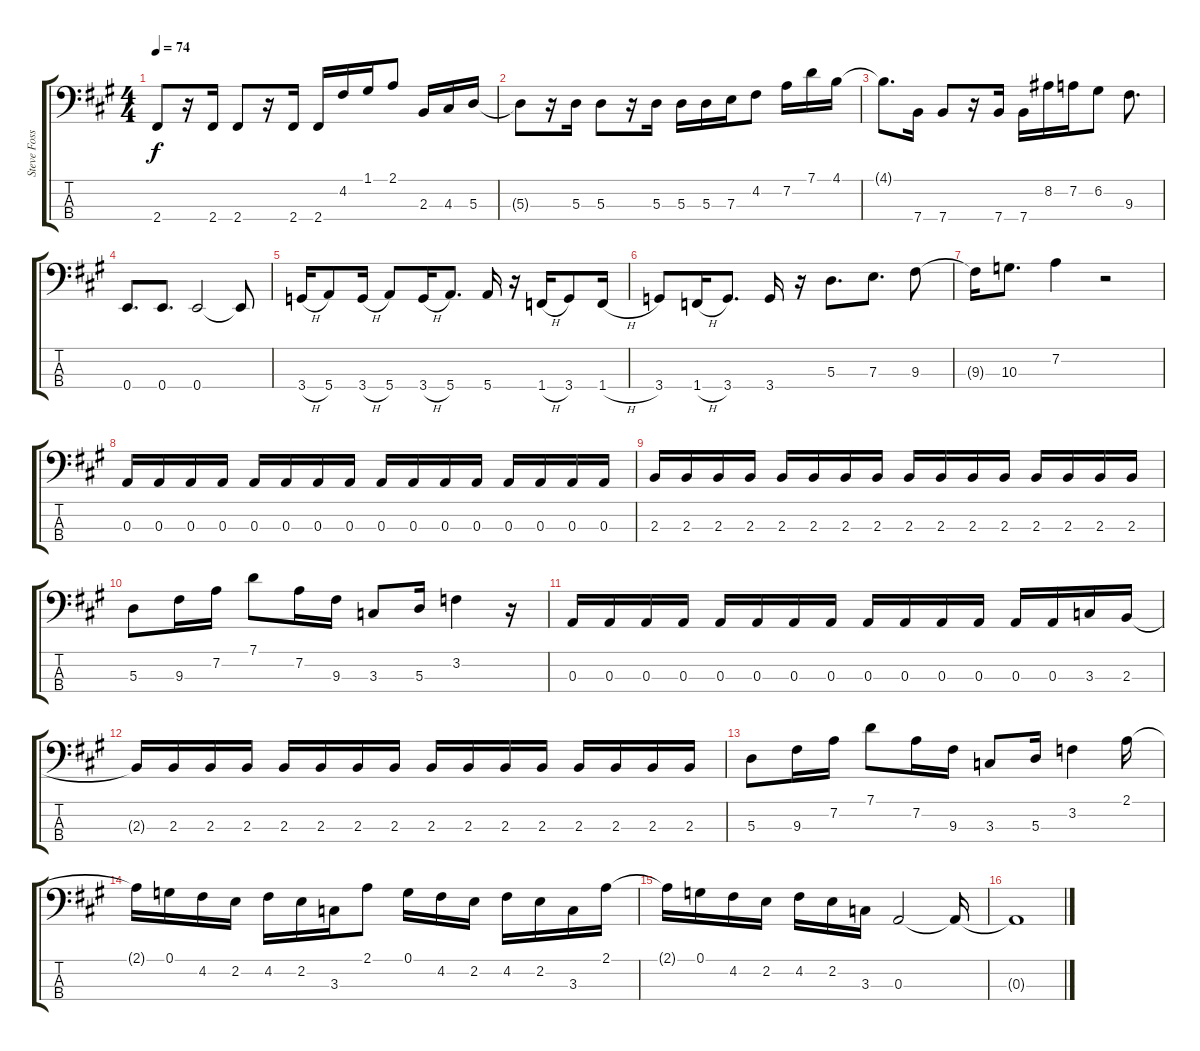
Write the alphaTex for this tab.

\track ("Steve Fosson Bass" "Steve Foss") {instrument electricbasspick}
\staff {score tabs}
\tuning (G2 D2 A1 E1) {hide}
\ts (4 4)
\tempo 74
\clef f4
\ks a
2.4.8{dy f} r.16 2.4.16 2.4.8 r.16 2.4.16 2.4.16 4.2.16 1.1.16 2.1.8 2.3.16 4.3.16 5.3.16 |
5.3{t}.8 r.16 5.3.16 5.3.8 r.16 5.3.16 5.3.16 5.3.16 7.3.16 4.2.8 7.2.16 7.1.16 4.1.16 |
4.1{t}.8{d} 7.4.16 7.4.8 r.16 7.4.16 7.4.16 8.2.16 7.2.16 6.2.8 9.3.8{d} |
0.4.8{d} 0.4.8{d} 0.4.2 0.4{t}.8 |
3.4{h}.16 5.4.8 3.4{h}.16 5.4.8 3.4{h}.16 5.4.8{d} 5.4.16 r.16 1.4{h}.16 3.4.8 1.4{h}.16 |
3.4.8 1.4{h}.16 3.4.8{d} 3.4.16 r.16 5.3.8{d} 7.3.8{d} 9.3.8 |
9.3{t}.16 10.3.8{d} 7.2.4 r.2 |
0.3.16 0.3.16 0.3.16 0.3.16 0.3.16 0.3.16 0.3.16 0.3.16 0.3.16 0.3.16 0.3.16 0.3.16 0.3.16 0.3.16 0.3.16 0.3.16 |
2.3.16 2.3.16 2.3.16 2.3.16 2.3.16 2.3.16 2.3.16 2.3.16 2.3.16 2.3.16 2.3.16 2.3.16 2.3.16 2.3.16 2.3.16 2.3.16 |
5.3.8 9.3.16 7.2.16 7.1.8 7.2.16 9.3.16 3.3.8 5.3.16 3.2.4 r.16 |
0.3.16 0.3.16 0.3.16 0.3.16 0.3.16 0.3.16 0.3.16 0.3.16 0.3.16 0.3.16 0.3.16 0.3.16 0.3.16 0.3.16 3.3.16 2.3.16 |
2.3{t}.16 2.3.16 2.3.16 2.3.16 2.3.16 2.3.16 2.3.16 2.3.16 2.3.16 2.3.16 2.3.16 2.3.16 2.3.16 2.3.16 2.3.16 2.3.16 |
5.3.8 9.3.16 7.2.16 7.1.8 7.2.16 9.3.16 3.3.8 5.3.16 3.2.4 2.1.16 |
2.1{t}.16 0.1.16 4.2.16 2.2.16 4.2.16 2.2.16 3.3.16 2.1.8 0.1.16 4.2.16 2.2.16 4.2.16 2.2.16 3.3.16 2.1.16 |
2.1{t}.16 0.1.16 4.2.16 2.2.16 4.2.16 2.2.16 3.3.16 0.3.2 0.3{t}.16 |
0.3{t}.1
